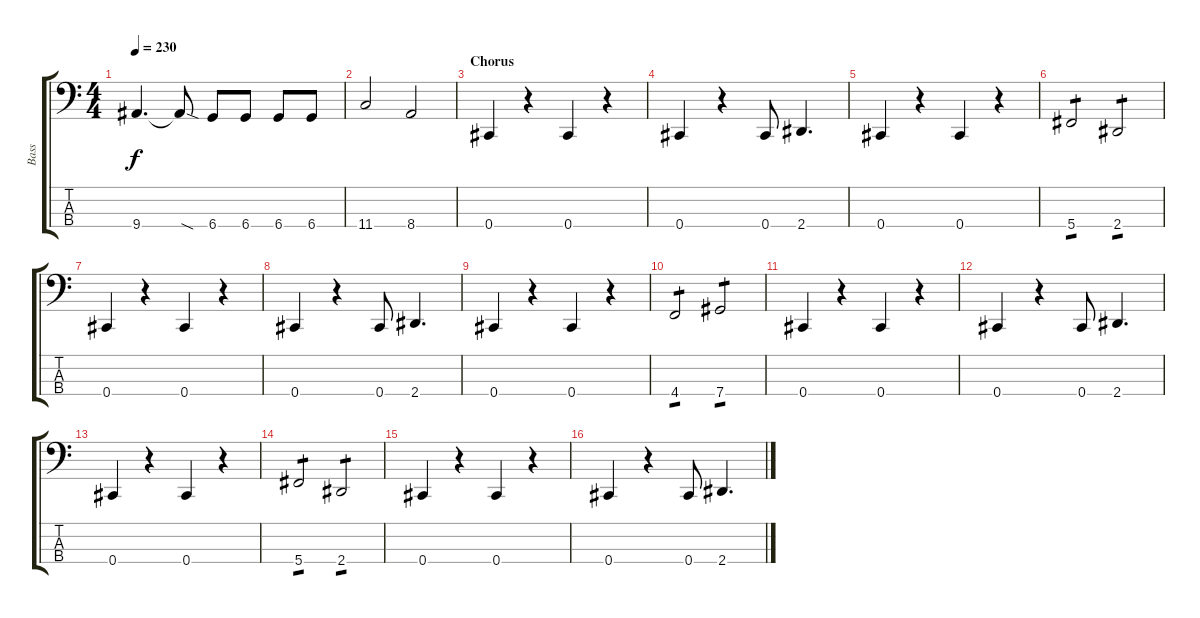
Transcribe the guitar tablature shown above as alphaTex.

\track ("Bass" "Bass") {instrument electricbasspick}
\staff {score tabs}
\tuning (Gb2 Db2 Ab1 Db1) {hide}
\ts (4 4)
\tempo 230
\clef f4
\ks c
9.4.4{d dy f} 9.4{sod t}.8 6.4.8 6.4.8 6.4.8 6.4.8 |
11.4.2 8.4.2 |
\section ("" "Chorus")
0.4.4 r.4 0.4.4 r.4 |
0.4.4 r.4 0.4.8 2.4.4{d} |
0.4.4 r.4 0.4.4 r.4 |
5.4.2{tp 1} 2.4.2{tp 1} |
0.4.4 r.4 0.4.4 r.4 |
0.4.4 r.4 0.4.8 2.4.4{d} |
0.4.4 r.4 0.4.4 r.4 |
4.4.2{tp 1} 7.4.2{tp 1} |
0.4.4 r.4 0.4.4 r.4 |
0.4.4 r.4 0.4.8 2.4.4{d} |
0.4.4 r.4 0.4.4 r.4 |
5.4.2{tp 1} 2.4.2{tp 1} |
0.4.4 r.4 0.4.4 r.4 |
0.4.4 r.4 0.4.8 2.4.4{d}
